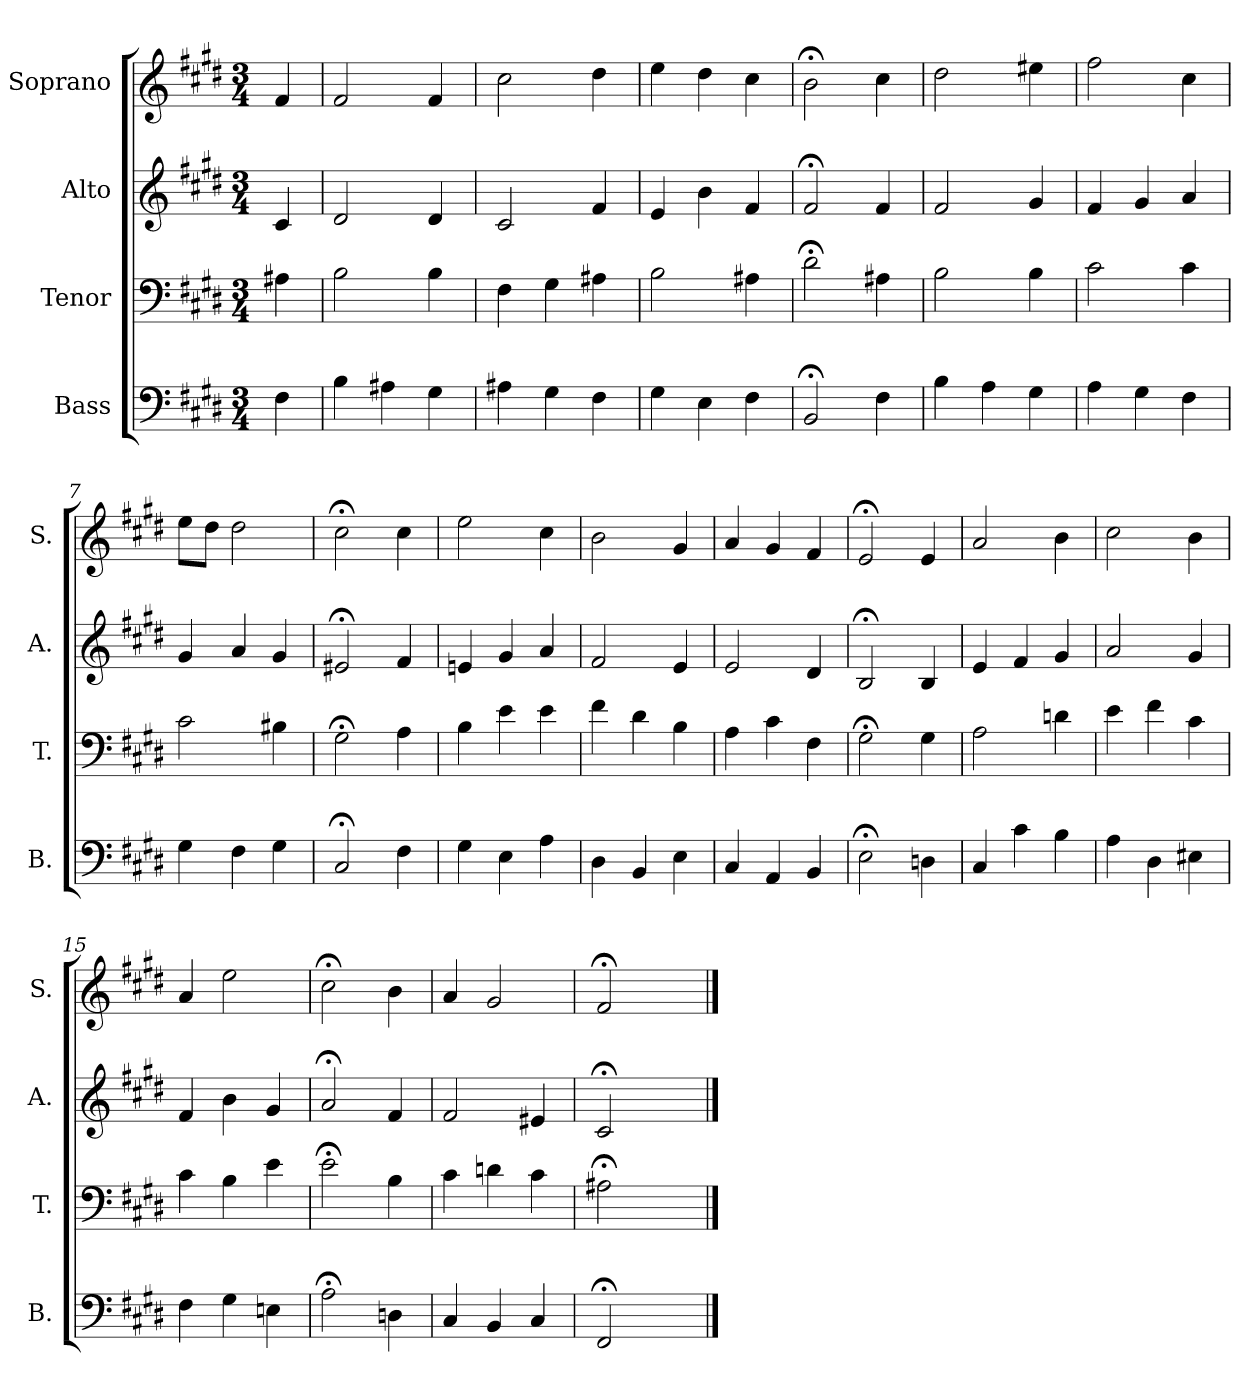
**kern	**kern	**kern	**kern
*part4	*part3	*part2	*part1
*staff4	*staff3	*staff2	*staff1
*I"Bass	*I"Tenor	*I"Alto	*I"Soprano
*I'B.	*I'T.	*I'A.	*I'S.
*clefF4	*clefF4	*clefG2	*clefG2
*k[f#c#g#d#]	*k[f#c#g#d#]	*k[f#c#g#d#]	*k[f#c#g#d#]
*E:	*E:	*E:	*E:
*M3/4	*M3/4	*M3/4	*M3/4
*MM120	*MM120	*MM120	*MM120
=	=	=	=
4F#\	4A#X\	4c#/	4f#/
=1	=1	=1	=1
4B\	2B\	2d#/	2f#/
4A#X\	.	.	.
4G#\	4B\	4d#/	4f#/
=2	=2	=2	=2
4A#X\	4F#\	2c#/	2cc#\
4G#\	4G#\	.	.
4F#\	4A#X\	4f#/	4dd#\
=3	=3	=3	=3
4G#\	2B\	4e/	4ee\
4E\	.	4b\	4dd#\
4F#\	4A#X\	4f#/	4cc#\
=4	=4	=4	=4
2BB;</	2d#;<\	2f#;</	2b;<\
4F#\	4A#X\	4f#/	4cc#\
=5	=5	=5	=5
4B\	2B\	2f#/	2dd#\
4A\	.	.	.
4G#\	4B\	4g#/	4ee#X\
!!LO:LB:g=z
=6	=6	=6	=6
4A\	2c#\	4f#/	2ff#\
4G#\	.	4g#/	.
4F#\	4c#\	4a/	4cc#\
=7	=7	=7	=7
4G#\	2c#\	4g#/	8ee\L
.	.	.	8dd#\J
4F#\	.	4a/	2dd#\
4G#\	4B#X\	4g#/	.
=8	=8	=8	=8
2C#;</	2G#;<\	2e#X;</	2cc#;<\
4F#\	4A\	4f#/	4cc#\
=9	=9	=9	=9
4G#\	4B\	4en/	2ee\
4E\	4e\	4g#/	.
4A\	4e\	4a/	4cc#\
=10	=10	=10	=10
4D#\	4f#\	2f#/	2b\
4BB/	4d#\	.	.
4E\	4B\	4e/	4g#/
=11	=11	=11	=11
4C#/	4A\	2e/	4a/
4AA/	4c#\	.	4g#/
4BB/	4F#\	4d#/	4f#/
!!LO:LB:g=z
=12	=12	=12	=12
2E;<\	2G#;<\	2B;</	2e;</
4Dn\	4G#\	4B/	4e/
=13	=13	=13	=13
4C#/	2A\	4e/	2a/
4c#\	.	4f#/	.
4B\	4dn\	4g#/	4b\
=14	=14	=14	=14
4A\	4e\	2a/	2cc#\
4D#\	4f#\	.	.
4E#X\	4c#\	4g#/	4b\
=15	=15	=15	=15
4F#\	4c#\	4f#/	4a/
4G#\	4B\	4b\	2ee\
4En\	4e\	4g#/	.
=16	=16	=16	=16
2A;<\	2e;<\	2a;</	2cc#;<\
4Dn\	4B\	4f#/	4b\
=17	=17	=17	=17
4C#/	4c#\	2f#/	4a/
4BB/	4dn\	.	2g#/
4C#/	4c#\	4e#X/	.
=18	=18	=18	=18
2FF#;</	2A#X;<\	2c#;</	2f#;</
4ryy	4ryy	4ryy	4ryy
==	==	==	==
*-	*-	*-	*-
